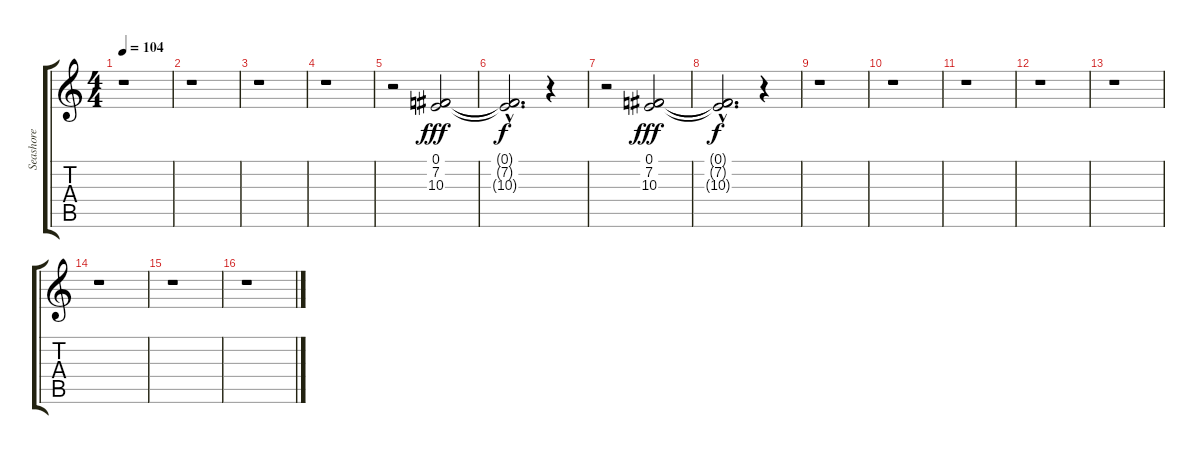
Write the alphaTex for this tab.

\track ("Seashore" "Seashore") {instrument seashore}
\staff {score tabs}
\tuning (E4 B3 G3 D3 A2 E2) {hide}
\ts (4 4)
\tempo 104
\clef g2
\ks c
r.1{dy fff instrument seashore} |
r.1 |
r.1 |
r.1 |
r.2 (0.1 7.2 10.3).2 |
(0.1{hac t} 7.2{hac t} 10.3{hac t}).2{d dy f} r.4 |
r.2 (0.1 7.2 10.3).2{dy fff volume 12} |
(0.1{hac t} 7.2{hac t} 10.3{hac t}).2{d dy f} r.4 |
r.1 |
r.1 |
r.1 |
r.1 |
r.1 |
r.1 |
r.1 |
r.1
